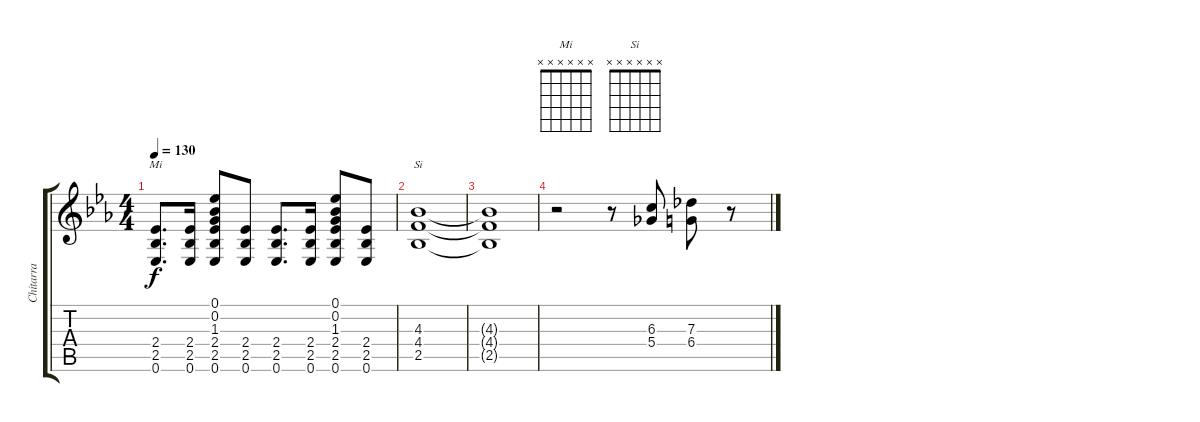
\track ("Chitarra" "Chitarra") {instrument distortionguitar}
\staff {score tabs}
\tuning (Eb4 Bb3 Gb3 Db3 Ab2 Eb2) {hide}
\chord ("Mi" x x x x x x)
\chord ("Si" x x x x x x)
\ts (4 4)
\tempo 130
\clef g2
\ks eb
(2.4 2.5 0.6).8{d ch "Mi" dy f} (2.4 2.5 0.6).16 (0.1 0.2 1.3 2.4 2.5 0.6).8 (2.4 2.5 0.6).8 (2.4 2.5 0.6).8{d} (2.4 2.5 0.6).16 (0.1 0.2 1.3 2.4 2.5 0.6).8 (2.4 2.5 0.6).8 |
(4.3 4.4 2.5).1{ch "Si"} |
(4.3{t} 4.4{t} 2.5{t}).1 |
r.2 r.8 (6.3 5.4).8 (7.3 6.4).8 r.8
